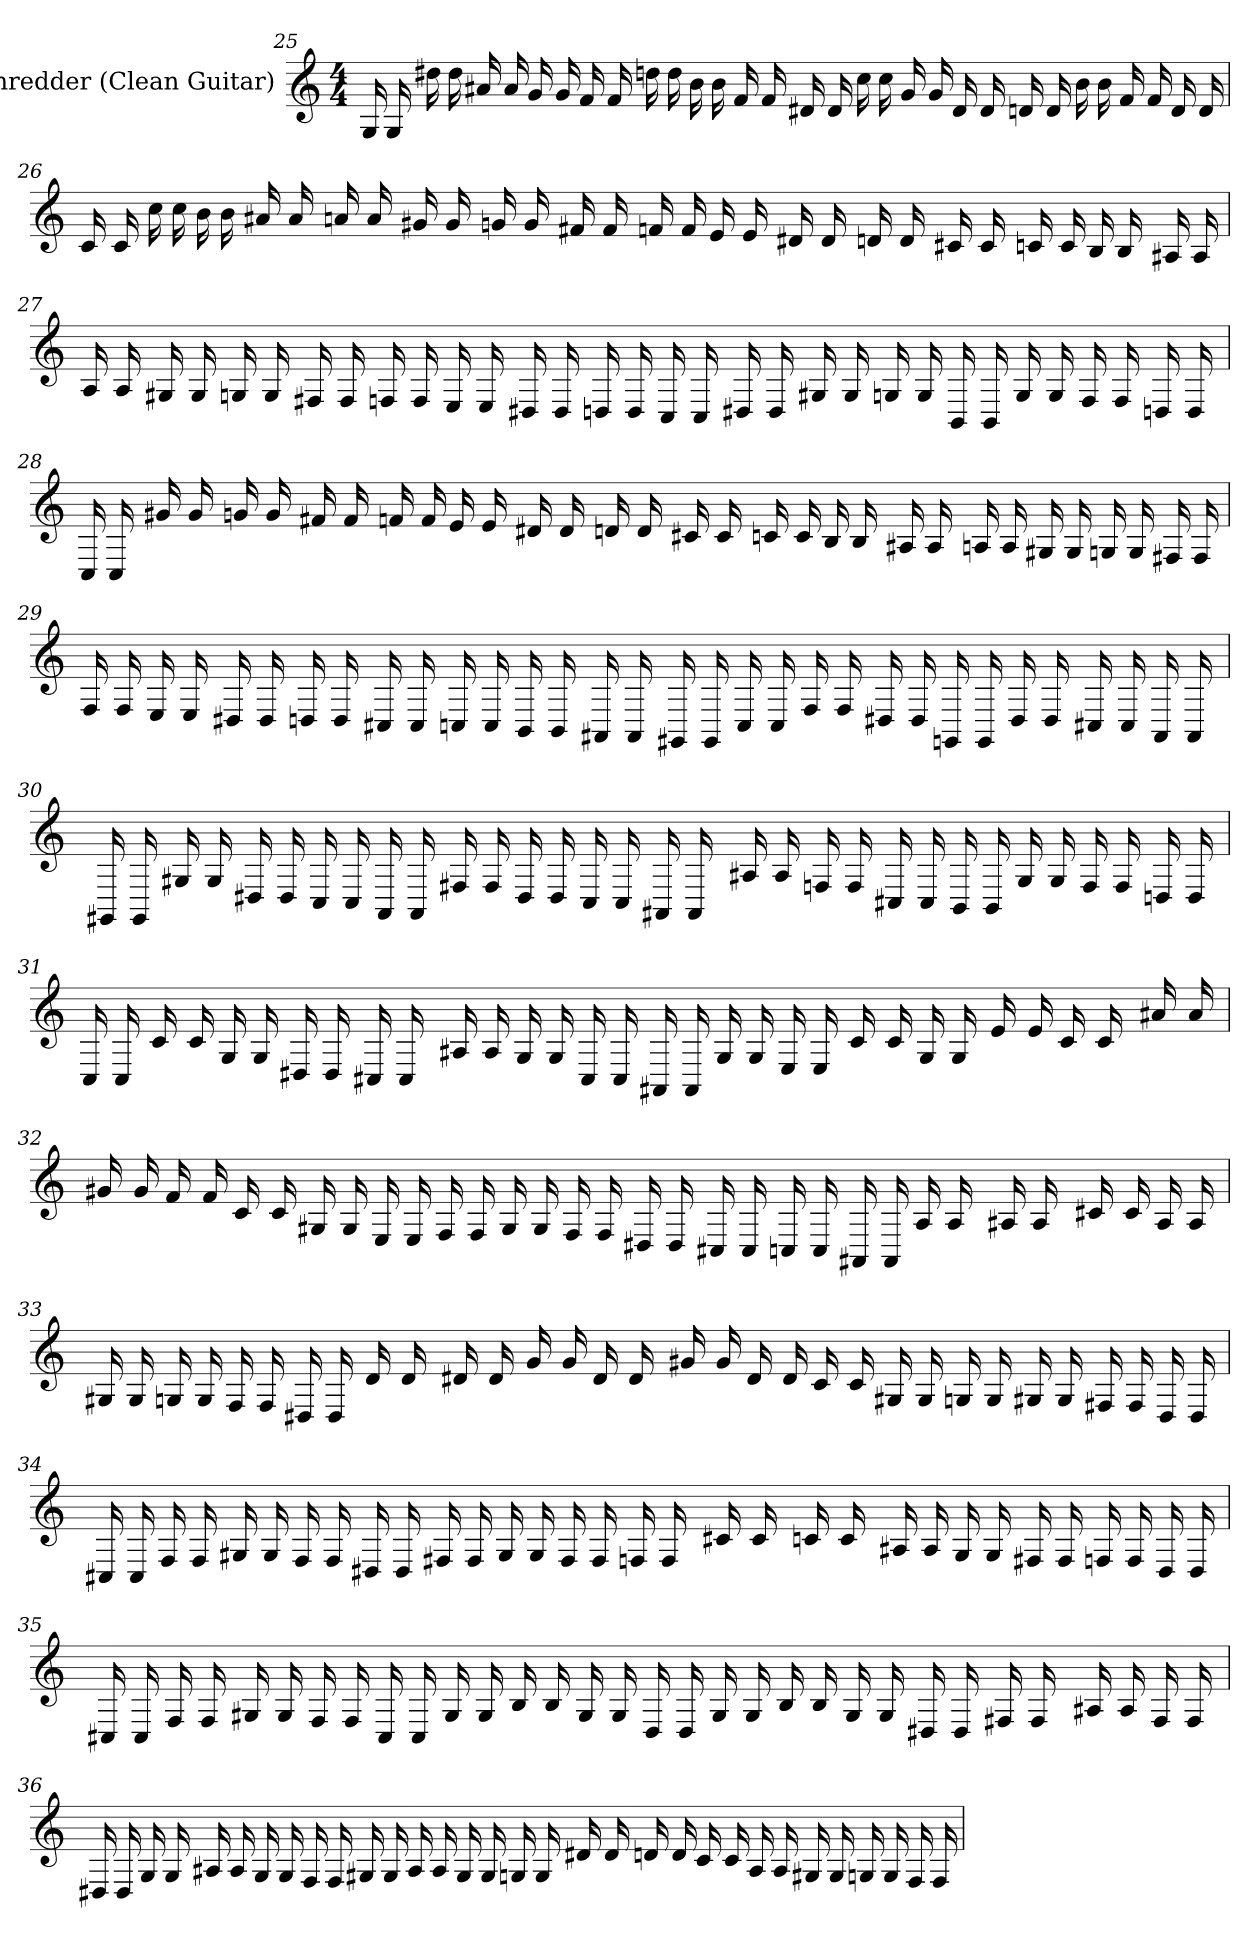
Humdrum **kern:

**kern
*part1
*staff1
*I"Shredder (Clean Guitar)
*
*k[]
*M4/4
=25
16G
16G
16dd#
16dd#
16a#
16a#
16g
16g
16f
16f
16dd
16dd
16b
16b
16f
16f
16d#
16d#
16cc
16cc
16g
16g
16d#
16d#
16d
16d
16b
16b
16f
16f
16d
16d
=26
16c
16c
16cc
16cc
16b
16b
16a#
16a#
16a
16a
16g#
16g#
16g
16g
16f#
16f#
16f
16f
16e
16e
16d#
16d#
16d
16d
16c#
16c#
16c
16c
16B
16B
16A#
16A#
=27
16A
16A
16G#
16G#
16G
16G
16F#
16F#
16F
16F
16E
16E
16D#
16D#
16D
16D
16C
16C
16D#
16D#
16G#
16G#
16G
16G
16BB
16BB
16G
16G
16F
16F
16D
16D
=28
16C
16C
16g#
16g#
16g
16g
16f#
16f#
16f
16f
16e
16e
16d#
16d#
16d
16d
16c#
16c#
16c
16c
16B
16B
16A#
16A#
16A
16A
16G#
16G#
16G
16G
16F#
16F#
=29
16F
16F
16E
16E
16D#
16D#
16D
16D
16C#
16C#
16C
16C
16BB
16BB
16AA#
16AA#
16GG#
16GG#
16C
16C
16F
16F
16D#
16D#
16GG
16GG
16D#
16D#
16C#
16C#
16AA#
16AA#
=30
16GG#
16GG#
16G#
16G#
16D#
16D#
16C
16C
16AA
16AA
16F#
16F#
16D#
16D#
16C
16C
16AA#
16AA#
16A#
16A#
16F
16F
16C#
16C#
16BB
16BB
16G#
16G#
16F
16F
16D
16D
=31
16C
16C
16c
16c
16G
16G
16D#
16D#
16C#
16C#
16A#
16A#
16G
16G
16C#
16C#
16AA#
16AA#
16G
16G
16E
16E
16c
16c
16G
16G
16e
16e
16c
16c
16a#
16a#
=32
16g#
16g#
16f
16f
16c
16c
16G#
16G#
16E
16E
16F
16F
16G#
16G#
16F
16F
16D#
16D#
16C#
16C#
16C
16C
16AA#
16AA#
16A
16A
16A#
16A#
16c#
16c#
16A#
16A#
=33
16G#
16G#
16G
16G
16F
16F
16D#
16D#
16d
16d
16d#
16d#
16g
16g
16d#
16d#
16g#
16g#
16d#
16d#
16c
16c
16G#
16G#
16G
16G
16G#
16G#
16F#
16F#
16D#
16D#
=34
16C#
16C#
16F
16F
16G#
16G#
16F
16F
16D#
16D#
16F#
16F#
16G#
16G#
16F#
16F#
16F
16F
16c#
16c#
16c
16c
16A#
16A#
16G#
16G#
16F#
16F#
16F
16F
16D#
16D#
=35
16C#
16C#
16F
16F
16G#
16G#
16F
16F
16C#
16C#
16G#
16G#
16B
16B
16G#
16G#
16D
16D
16G#
16G#
16B
16B
16G#
16G#
16D#
16D#
16F#
16F#
16A#
16A#
16F#
16F#
=36
16D#
16D#
16G
16G
16A#
16A#
16G
16G
16F
16F
16G#
16G#
16A#
16A#
16G#
16G#
16G
16G
16d#
16d#
16d
16d
16c
16c
16A#
16A#
16G#
16G#
16G
16G
16F
16F
=
*-
